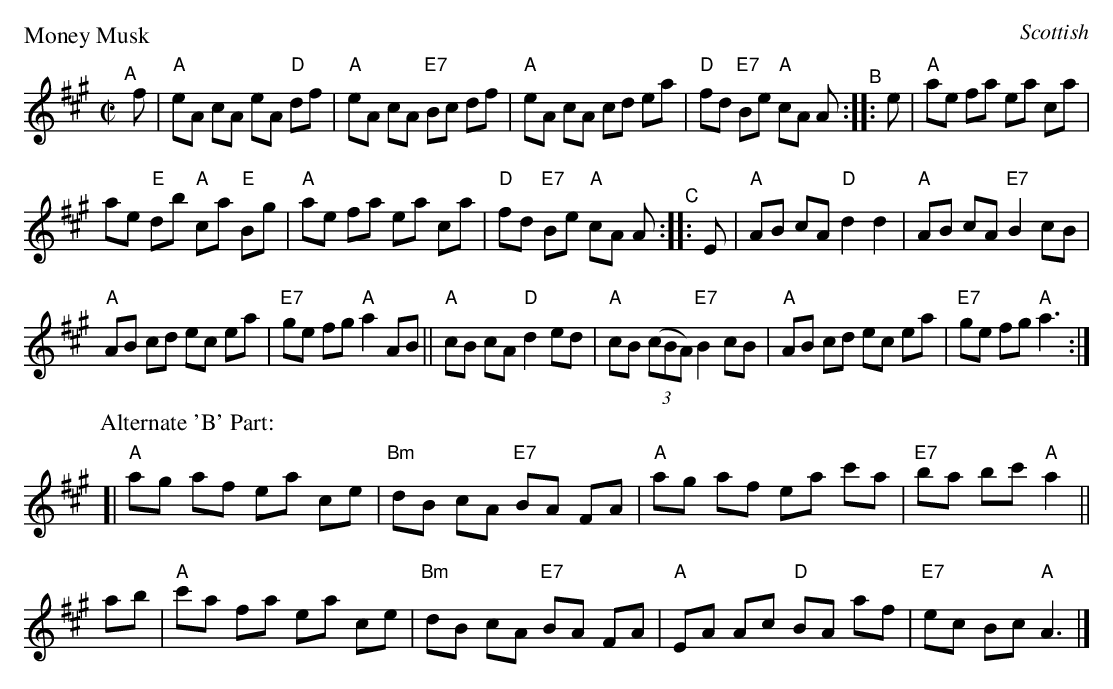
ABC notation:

X:1
P: Money Musk
O: Scottish
M: C|
K: A
"^A"[|] f | "A"eA cA eA "D"df | "A"eA cA "E7"Bc df | "A"eA cA cd ea | "D"fd "E7"Be "A"cA A "^B":: e | "A"ae fa ea ca |
ae "E"db "A"ca "E"Bg | "A"ae fa ea ca | "D"fd "E7"Be "A"cA A "^C":: E | "A"AB cA "D"d2 d2 | "A"AB cA "E7"B2 cB |
"A"AB cd ec ea | "E7"ge fg "A"a2 AB || "A"cB cA "D"d2 ed | "A"cB ((3cBA) "E7"B2 cB | "A"AB cd ec ea | "E7"ge fg "A"a3 :|
P: Alternate 'B' Part:
[| "A"ag af ea ce | "Bm"dB cA "E7"BA FA | "A"ag af ea c'a | "E7"ba bc' "A"a2 ||
ab |  "A"c'a fa ea ce | "Bm"dB cA "E7"BA FA | "A"EA Ac "D"BA af | "E7"ec Bc "A"A3 |]
